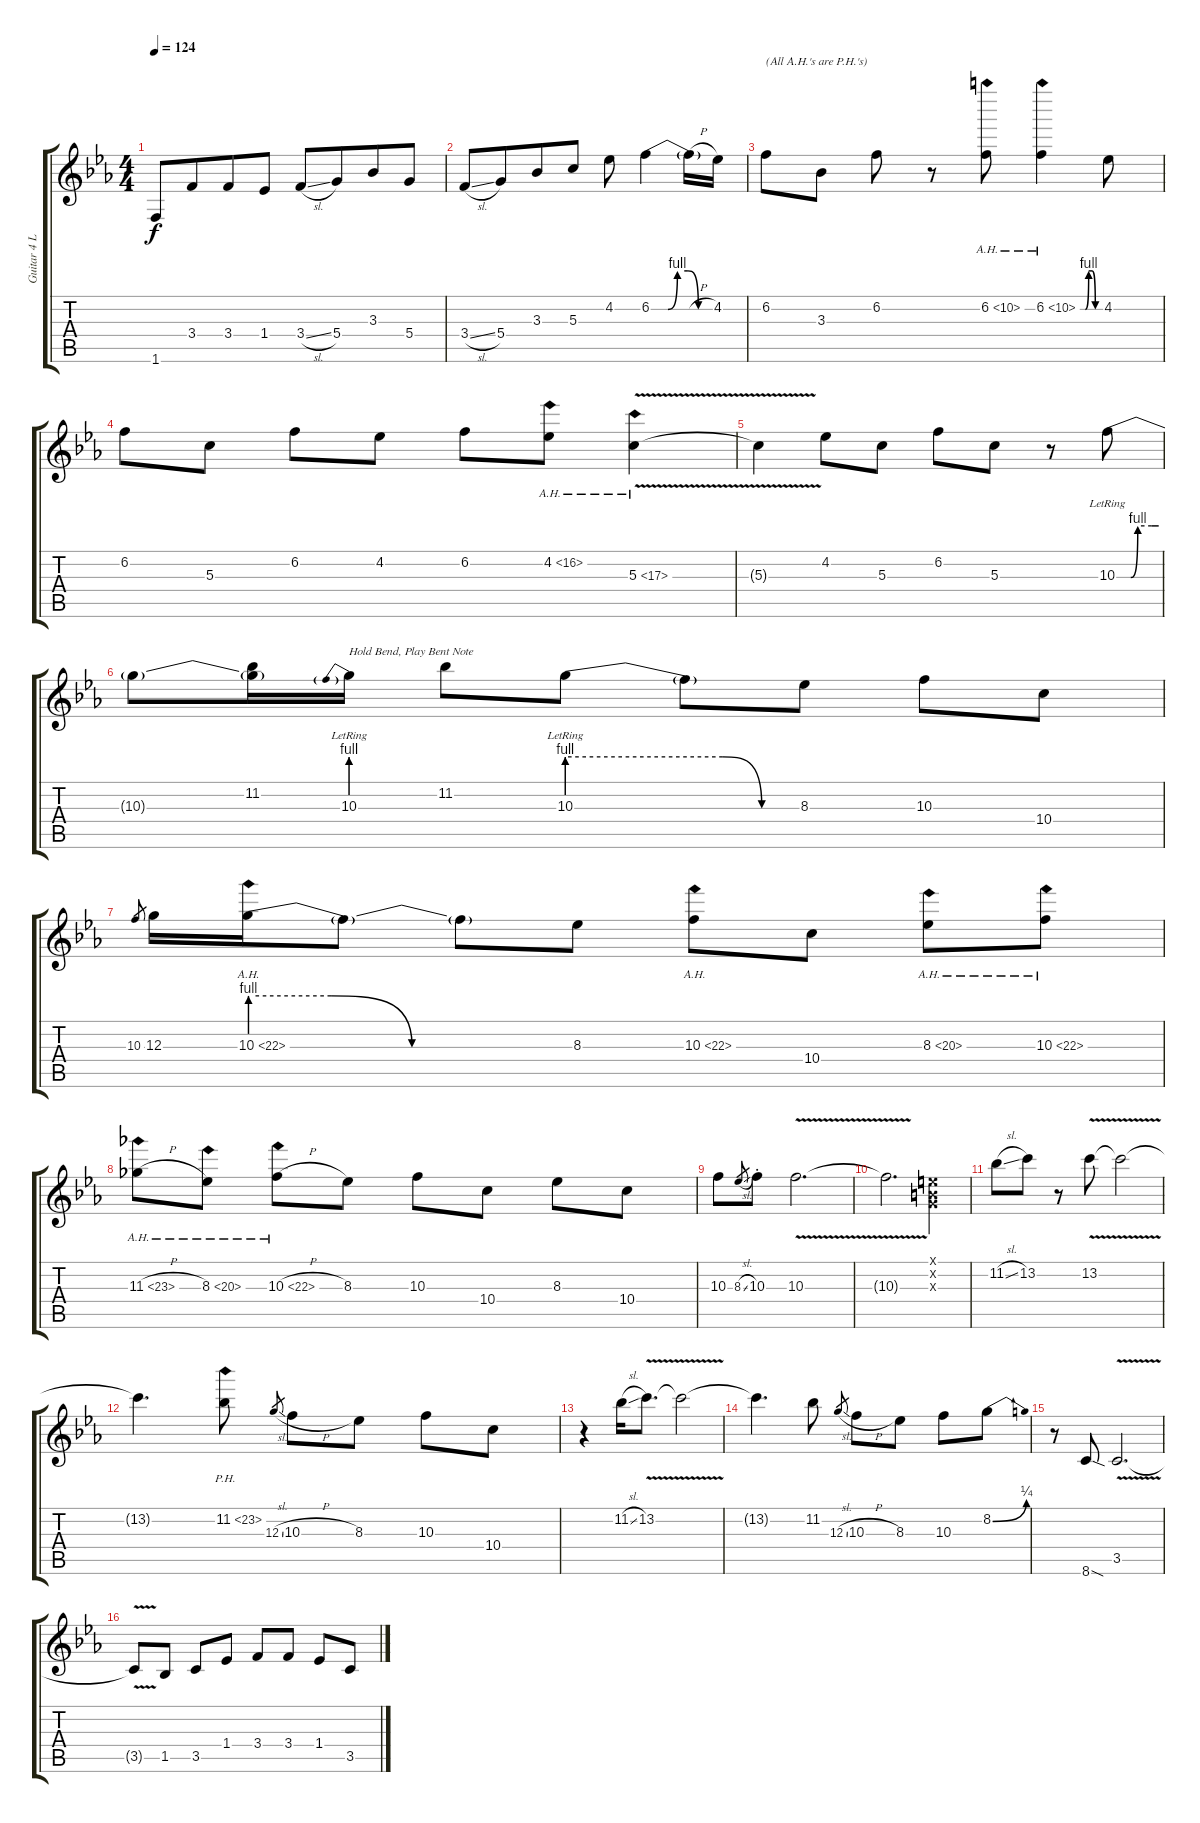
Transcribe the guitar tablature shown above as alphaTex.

\track ("Guitar 4 Lead" "Guitar 4 L") {instrument distortionguitar}
\staff {score tabs}
\tuning (E4 B3 G3 D3 A2 E2) {hide}
\ts (4 4)
\tempo 124
\clef g2
\ks eb
1.6.8{dy f} 3.4.8{beam merge} 3.4.8 1.4.8 3.4{sl}.8 5.4.8{beam merge} 3.3.8 5.4.8 |
3.4{sl}.8 5.4.8{beam merge} 3.3.8 5.3.8 4.2.8 6.2{be (custom 0 0 16 0 25 4 35 4 45 0 60 0)}.4 6.2{h t}.16 4.2.16 |
6.2.8{txt "(All A.H.'s are P.H.'s)"} 3.3.8 6.2.8 r.8 6.2{ah 4}.8 6.2{be (custom 0 0 15 0 25 4 35 4 45 0 60 0) ah 4}.4 4.2.8 |
6.2.8 5.3.8 6.2.8 4.2.8 6.2.8 4.2{ah 12}.8 5.3{ah 12 v}.4 |
5.3{t}.4 4.2.8 5.3.8 6.2.8 5.3.8 r.8 10.3{be (custom 0 0 20 0 30 4 50 4 60 4) lr}.8 |
10.3{t}.8 (11.2 10.3{t}).16 10.3{be (prebend 0 4 60 4) lr}.16{txt "Hold Bend, Play Bent Note"} 11.2.8 10.3{be (custom 0 4 40 4 50 0 60 0) lr}.8 10.3{t}.8 8.3.8 10.3.8 10.4.8 |
10.3.8{gr} 12.3.16 10.3{be (custom 0 4 15 4 30 0 60 0) ah 12}.16 10.3{t}.8 10.3{t}.8 8.3.8 10.3{ah 12}.8 10.4.8 8.3{ah 12}.8 10.3{ah 12}.8 |
11.3{ah 12 h}.8 8.3{ah 12}.8 10.3{ah 12 h}.8 8.3.8 10.3.8 10.4.8 8.3.8 10.4.8 |
10.3.8 8.3{sl}.8{gr} 10.3{st}.8 10.3{v}.2{d} |
10.3{t}.2{d} (0.1{x} 0.2{x} 0.3{x}).4 |
11.2{sl}.8 13.2.8 r.8 13.2{v}.8 13.2{t}.2 |
13.2{t}.4{d} 11.2{ph 12}.8 12.3{sl}.8{gr} 10.3{h}.8 8.3.8 10.3.8 10.4.8 |
r.4 11.2{sl}.16 13.2{v}.8{d} 13.2{t}.2 |
13.2{t}.4{d} 11.2.8 12.3{sl}.8{gr} 10.3{h}.8 8.3.8 10.3.8 8.2{be (bend 0 0 60 1)}.8 |
r.8 8.6{sod}.8 3.5{v}.2{d} |
3.5{t}.8 1.5.8 3.5.8 1.4.8 3.4.8 3.4.8 1.4.8 3.5.8
